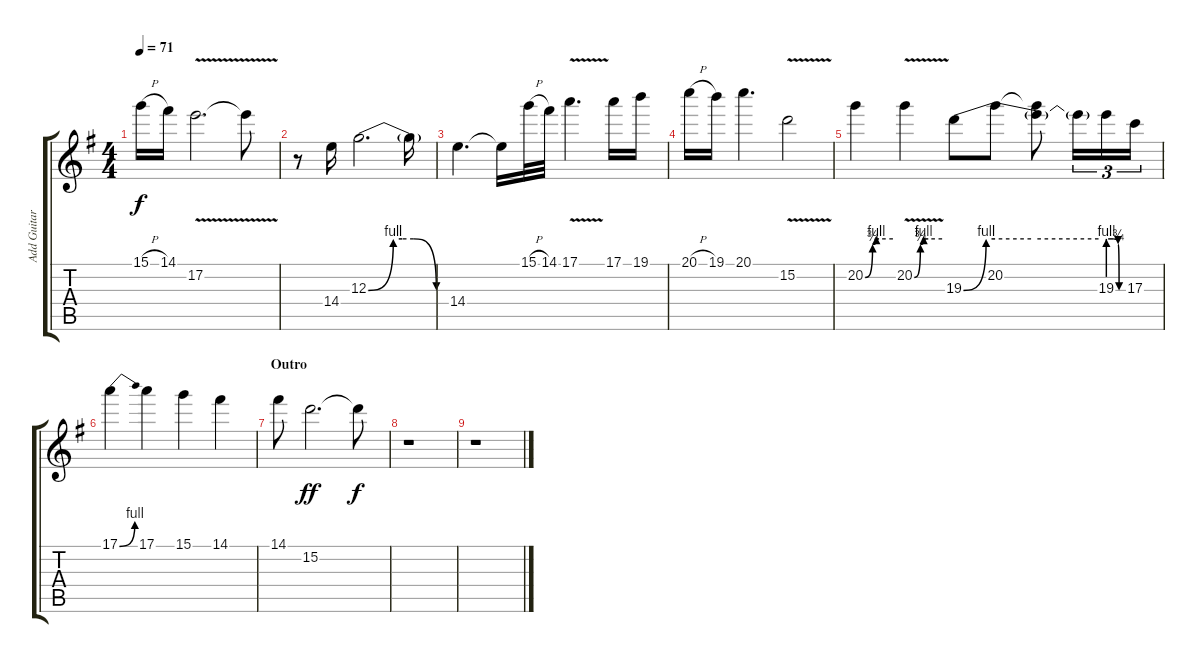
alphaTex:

\track ("Add Guitar" "Add Guitar") {instrument distortionguitar}
\staff {score tabs}
\tuning (E4 B3 G3 D3 A2 E2) {hide}
\ts (4 4)
\tempo 71
\clef g2
\ks eminor
15.1{h}.16{dy f} 14.1.16 17.2{v}.2{d} 17.2{t}.8 |
r.8 14.4.16 12.3{be (custom 0 0 22 4 30 4 40 4 60 0)}.2{d} 12.3{t}.16 |
14.4.4{d} 14.4{t}.16 15.1{h}.32 14.1.32 17.1{v}.4{d} 17.1.16 19.1.16 |
20.1{h}.16 19.1.16 20.1.4{d} 15.2{v}.2 |
20.2{be (custom 0 0 16 3 24 4 30 4 60 4)}.4 20.2{be (custom 0 0 13 3 20 4 30 4 60 4) v}.4 19.3{be (custom 0 0 10 4 14 4 30 4 60 4)}.8 20.2.8 (20.2{t} 19.3{t}).8 19.3{t}.16{tu (3 2)} 19.3{be (custom 0 4 20 4 40 3 44 0 60 0)}.16{tu (3 2)} 17.3.16{tu (3 2)} |
17.1{be (bend 0 0 60 4)}.4 17.1.4 15.1.4 14.1.4 |
\section ("" "Outro")
14.1.8{volume 4} 15.2.2{d dy ff} 15.2{t}.8{dy f} |
r.1 |
r.1
